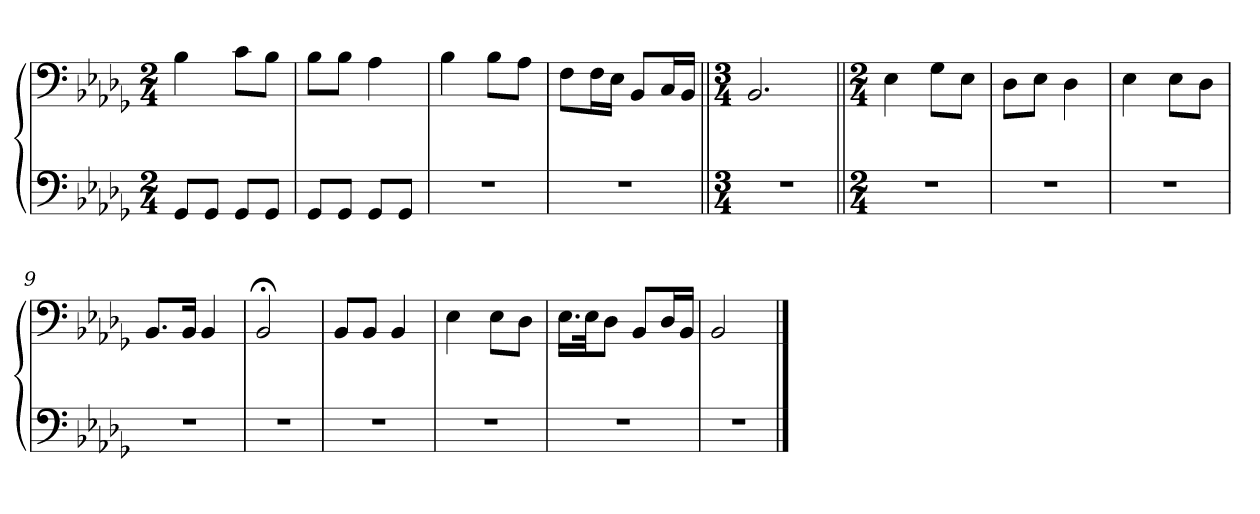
**kern	**kern
*part1	*part1
*staff2	*staff1
*clefF4	*clefF4
*k[b-e-a-d-g-]	*k[b-e-a-d-g-]
*M2/4	*M2/4
=1	=1
8GG-/L	4B-\
8GG-/J	.
8GG-/L	8c\L
8GG-/J	8B-\J
=2	=2
8GG-/L	8B-\L
8GG-/J	8B-\J
8GG-/L	4A-\
8GG-/J	.
=3	=3
2r	4B-\
.	8B-\L
.	8A-\J
=4	=4
2r	8F\L
.	16F\L
.	16E-\JJ
.	8BB-/L
.	16C/L
.	16BB-/JJ
=5||	=5||
*M3/4	*M3/4
2.r	2.BB-/
=6||	=6||
*M2/4	*M2/4
2r	4E-\
.	8G-\L
.	8E-\J
=7	=7
2r	8D-\L
.	8E-\J
.	4D-\
=8	=8
2r	4E-\
.	8E-\L
.	8D-\J
=9	=9
2r	8.BB-/L
.	16BB-/Jk
.	4BB-/
=10	=10
2r	2BB-;</
=11	=11
2r	8BB-/L
.	8BB-/J
.	4BB-/
=12	=12
2r	4E-\
.	8E-\L
.	8D-\J
=13	=13
2r	16.E-\LL
.	32E-\JK
.	8D-\J
.	8BB-/L
.	16D-/L
.	16BB-/JJ
=14	=14
2r	2BB-/
==	==
*-	*-
